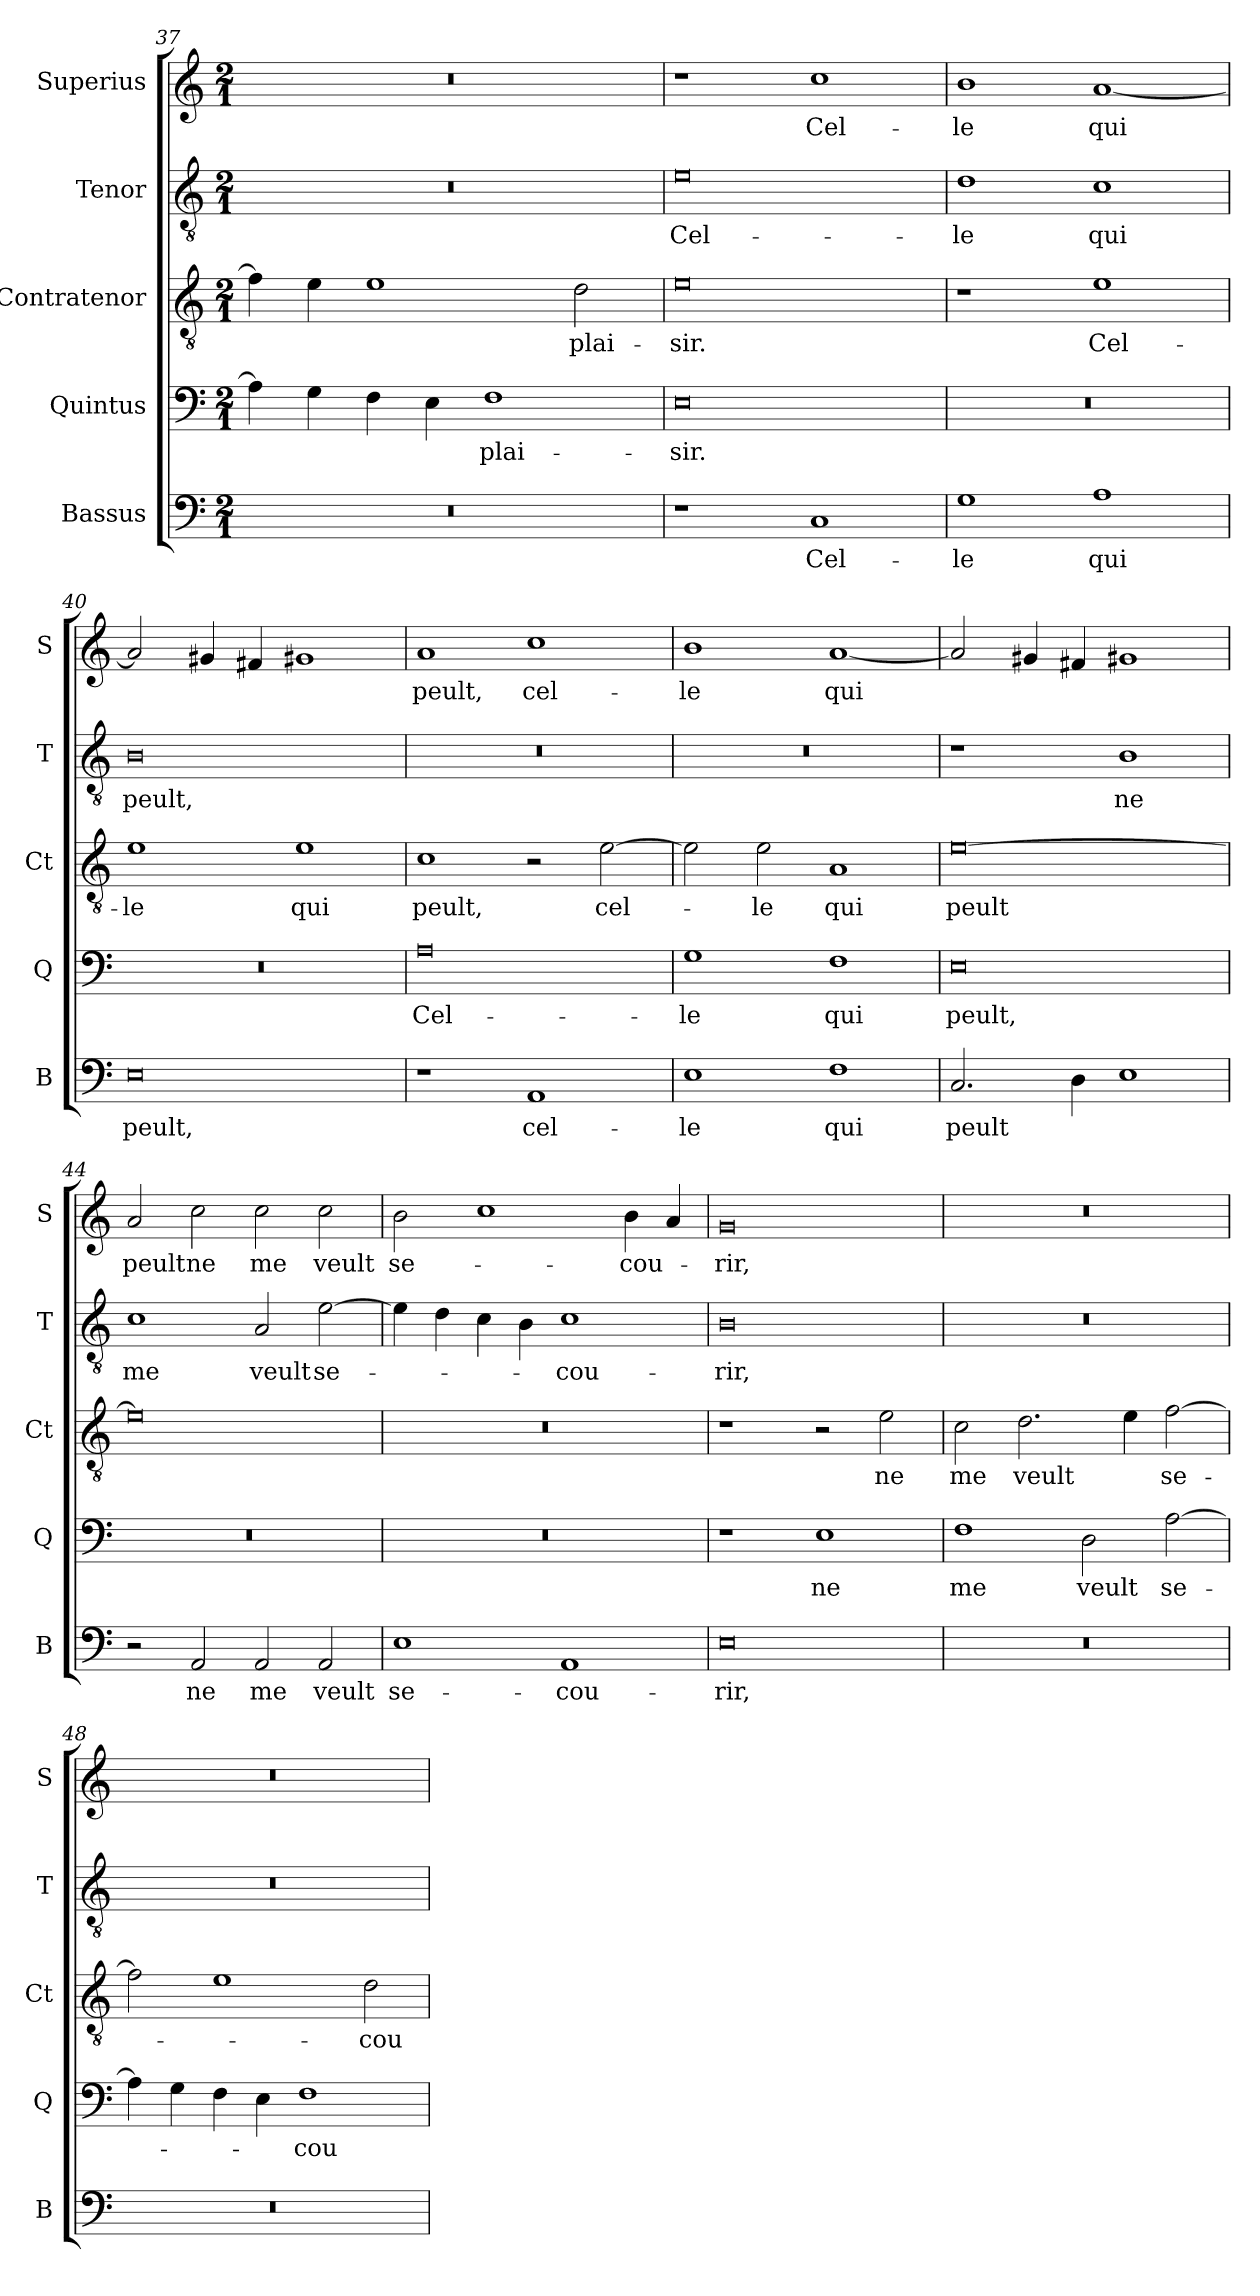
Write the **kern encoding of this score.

**kern	**text	**kern	**text	**kern	**text	**kern	**text	**kern	**text
*part5	*part5	*part4	*part4	*part3	*part3	*part2	*part2	*part1	*part1
*staff5	*staff5	*staff4	*staff4	*staff3	*staff3	*staff2	*staff2	*staff1	*staff1
*I"Bassus	*	*I"Quintus	*	*I"Contratenor	*	*I"Tenor	*	*I"Superius	*
*I'B	*	*I'Q	*	*I'Ct	*	*I'T	*	*I'S	*
*clefF4	*	*clefF4	*	*clefGv2	*	*clefGv2	*	*clefG2	*
*k[]	*	*k[]	*	*k[]	*	*k[]	*	*k[]	*
*M2/1	*	*M2/1	*	*M2/1	*	*M2/1	*	*M2/1	*
=37	=37	=37	=37	=37	=37	=37	=37	=37	=37
0r	.	4A\]	.	4f\]	.	0r	.	0r	.
.	.	4G\	.	4e\	.	.	.	.	.
.	.	4F\	.	1e	.	.	.	.	.
.	.	4E\	.	.	.	.	.	.	.
.	.	1F	-plai-	.	.	.	.	.	.
.	.	.	.	2d\	-plai-	.	.	.	.
=38	=38	=38	=38	=38	=38	=38	=38	=38	=38
1r	.	0E	-sir.	0e	-sir.	0e	Cel-	1r	.
1C	Cel-	.	.	.	.	.	.	1cc	Cel-
=39	=39	=39	=39	=39	=39	=39	=39	=39	=39
1G	-le	0r	.	1r	.	1d	-le	1b	-le
1A	qui	.	.	1e	Cel-	1c	qui	[1a	qui
=40	=40	=40	=40	=40	=40	=40	=40	=40	=40
0E	peult,	0r	.	1e	-le	0B	peult,	2a/]	.
.	.	.	.	.	.	.	.	4g#X/	.
.	.	.	.	.	.	.	.	4f#X/	.
.	.	.	.	1e	qui	.	.	1g#X	.
=41	=41	=41	=41	=41	=41	=41	=41	=41	=41
1r	.	0A	Cel-	1c	peult,	0r	.	1a	peult,
1AA	cel-	.	.	2r	.	.	.	1cc	cel-
.	.	.	.	[2e\	cel-	.	.	.	.
=42	=42	=42	=42	=42	=42	=42	=42	=42	=42
1E	-le	1G	-le	2e\]	.	0r	.	1b	-le
.	.	.	.	2e\	-le	.	.	.	.
1F	qui	1F	qui	1A	qui	.	.	[1a	qui
=43	=43	=43	=43	=43	=43	=43	=43	=43	=43
2.C/	peult	0E	peult,	[0e	peult	1r	.	2a/]	.
.	.	.	.	.	.	.	.	4g#X/	.
4D\	.	.	.	.	.	.	.	4f#X/	.
1E	.	.	.	.	.	1B	ne	1g#X	.
=44	=44	=44	=44	=44	=44	=44	=44	=44	=44
2r	.	0r	.	0e]	.	1c	me	2a/	peult
2AA/	ne	.	.	.	.	.	.	2cc\	ne
2AA/	me	.	.	.	.	2A/	veult	2cc\	me
2AA/	veult	.	.	.	.	[2e\	se-	2cc\	veult
=45	=45	=45	=45	=45	=45	=45	=45	=45	=45
1E	se-	0r	.	0r	.	4e\]	.	2b\	se-
.	.	.	.	.	.	4d\	.	.	.
.	.	.	.	.	.	4c\	.	1cc	.
.	.	.	.	.	.	4B\	.	.	.
1AA	-cou-	.	.	.	.	1c	-cou-	.	.
.	.	.	.	.	.	.	.	4b\	-cou-
.	.	.	.	.	.	.	.	4a/	.
=46	=46	=46	=46	=46	=46	=46	=46	=46	=46
0E	-rir,	1r	.	1r	.	0B	-rir,	0g	-rir,
.	.	1E	ne	2r	.	.	.	.	.
.	.	.	.	2e\	ne	.	.	.	.
=47	=47	=47	=47	=47	=47	=47	=47	=47	=47
0r	.	1F	me	2c\	me	0r	.	0r	.
.	.	.	.	2.d\	veult	.	.	.	.
.	.	2D\	veult	.	.	.	.	.	.
.	.	.	.	4e\	.	.	.	.	.
.	.	[2A\	se-	[2f\	se-	.	.	.	.
=48	=48	=48	=48	=48	=48	=48	=48	=48	=48
0r	.	4A\]	.	2f\]	.	0r	.	0r	.
.	.	4G\	.	.	.	.	.	.	.
.	.	4F\	.	1e	.	.	.	.	.
.	.	4E\	.	.	.	.	.	.	.
.	.	1F	-cou-	.	.	.	.	.	.
.	.	.	.	2d\	-cou-	.	.	.	.
=	=	=	=	=	=	=	=	=	=
*-	*-	*-	*-	*-	*-	*-	*-	*-	*-
